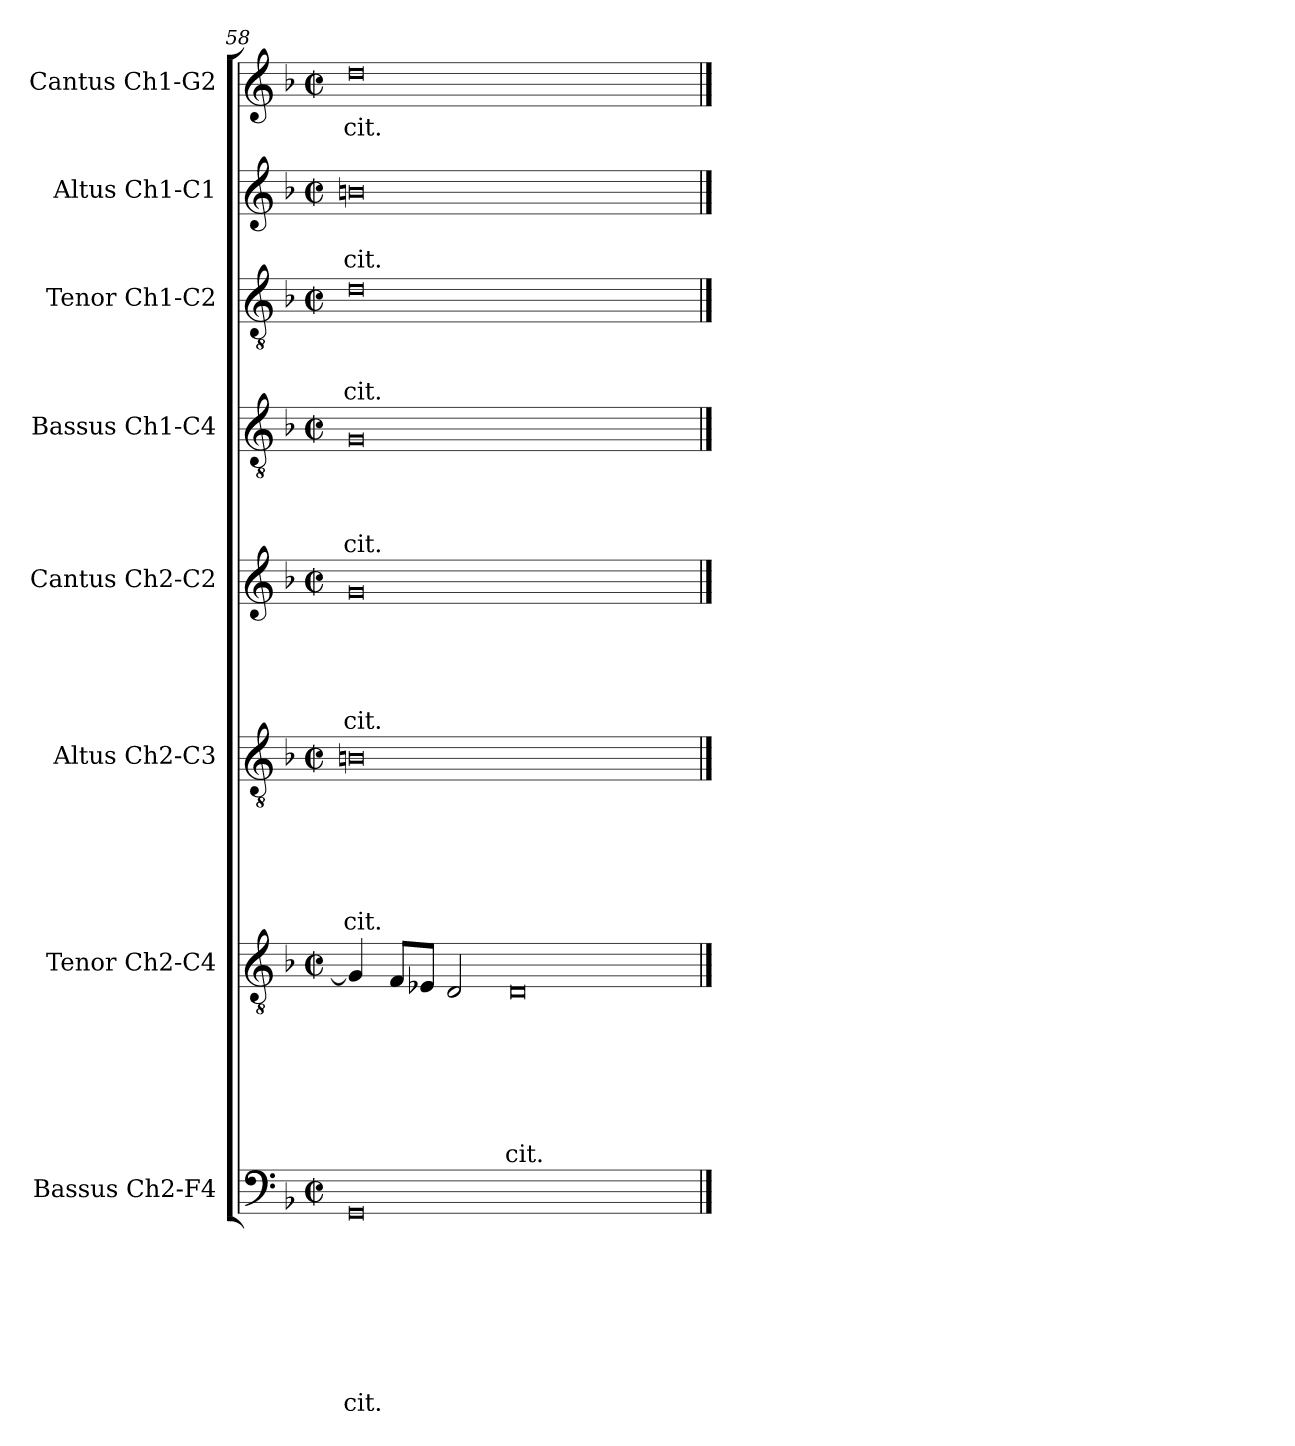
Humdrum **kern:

**kern	**text	**text	**text	**text	**text	**text	**text	**text	**kern	**text	**text	**text	**text	**text	**text	**text	**kern	**text	**text	**text	**text	**text	**text	**kern	**text	**text	**text	**text	**text	**kern	**text	**text	**text	**text	**kern	**text	**text	**text	**kern	**text	**text	**kern	**text
*part8	*part8	*part8	*part8	*part8	*part8	*part8	*part8	*part8	*part7	*part7	*part7	*part7	*part7	*part7	*part7	*part7	*part6	*part6	*part6	*part6	*part6	*part6	*part6	*part5	*part5	*part5	*part5	*part5	*part5	*part4	*part4	*part4	*part4	*part4	*part3	*part3	*part3	*part3	*part2	*part2	*part2	*part1	*part1
*staff8	*staff8	*staff8	*staff8	*staff8	*staff8	*staff8	*staff8	*staff8	*staff7	*staff7	*staff7	*staff7	*staff7	*staff7	*staff7	*staff7	*staff6	*staff6	*staff6	*staff6	*staff6	*staff6	*staff6	*staff5	*staff5	*staff5	*staff5	*staff5	*staff5	*staff4	*staff4	*staff4	*staff4	*staff4	*staff3	*staff3	*staff3	*staff3	*staff2	*staff2	*staff2	*staff1	*staff1
*I"Bassus Ch2-F4	*	*	*	*	*	*	*	*	*I"Tenor Ch2-C4	*	*	*	*	*	*	*	*I"Altus Ch2-C3	*	*	*	*	*	*	*I"Cantus Ch2-C2	*	*	*	*	*	*I"Bassus Ch1-C4	*	*	*	*	*I"Tenor Ch1-C2	*	*	*	*I"Altus Ch1-C1	*	*	*I"Cantus Ch1-G2	*
*I'B2	*	*	*	*	*	*	*	*	*I'T2	*	*	*	*	*	*	*	*I'A2	*	*	*	*	*	*	*I'C2	*	*	*	*	*	*I'B	*	*	*	*	*I'T	*	*	*	*I'A	*	*	*I'C	*
*clefF4	*	*	*	*	*	*	*	*	*clefGv2	*	*	*	*	*	*	*	*clefGv2	*	*	*	*	*	*	*clefG2	*	*	*	*	*	*clefGv2	*	*	*	*	*clefGv2	*	*	*	*clefG2	*	*	*clefG2	*
*k[b-]	*	*	*	*	*	*	*	*	*k[b-]	*	*	*	*	*	*	*	*k[b-]	*	*	*	*	*	*	*k[b-]	*	*	*	*	*	*k[b-]	*	*	*	*	*k[b-]	*	*	*	*k[b-]	*	*	*k[b-]	*
*F:	*	*	*	*	*	*	*	*	*F:	*	*	*	*	*	*	*	*F:	*	*	*	*	*	*	*F:	*	*	*	*	*	*F:	*	*	*	*	*F:	*	*	*	*F:	*	*	*F:	*
*M2/2	*	*	*	*	*	*	*	*	*M2/2	*	*	*	*	*	*	*	*M2/2	*	*	*	*	*	*	*M2/2	*	*	*	*	*	*M2/2	*	*	*	*	*M2/2	*	*	*	*M2/2	*	*	*M2/2	*
*met(c|)	*	*	*	*	*	*	*	*	*met(c|)	*	*	*	*	*	*	*	*met(c|)	*	*	*	*	*	*	*met(c|)	*	*	*	*	*	*met(c|)	*	*	*	*	*met(c|)	*	*	*	*met(c|)	*	*	*met(c|)	*
=58	=58	=58	=58	=58	=58	=58	=58	=58	=58	=58	=58	=58	=58	=58	=58	=58	=58	=58	=58	=58	=58	=58	=58	=58	=58	=58	=58	=58	=58	=58	=58	=58	=58	=58	=58	=58	=58	=58	=58	=58	=58	=58	=58
!	!	!	!	!	!	!	!	!LO:LY:b	!	!	!	!	!	!	!	!	!	!	!	!	!	!	!LO:LY:b	!	!	!	!	!	!LO:LY:b	!	!	!	!	!LO:LY:b	!	!	!	!LO:LY:b	!	!	!LO:LY:b	!	!LO:LY:b
0GG	.	.	.	.	.	.	.	-cit.	4G/]	.	.	.	.	.	.	.	0Bn	.	.	.	.	.	-cit.	0g	.	.	.	.	-cit.	0G	.	.	.	-cit.	0d	.	.	-cit.	0bn	.	-cit.	0dd	-cit.
.	.	.	.	.	.	.	.	.	8F/L	.	.	.	.	.	.	.	.	.	.	.	.	.	.	.	.	.	.	.	.	.	.	.	.	.	.	.	.	.	.	.	.	.	.
.	.	.	.	.	.	.	.	.	8E-X/J	.	.	.	.	.	.	.	.	.	.	.	.	.	.	.	.	.	.	.	.	.	.	.	.	.	.	.	.	.	.	.	.	.	.
.	.	.	.	.	.	.	.	.	2D/	.	.	.	.	.	.	.	.	.	.	.	.	.	.	.	.	.	.	.	.	.	.	.	.	.	.	.	.	.	.	.	.	.	.
!	!	!	!	!	!	!	!	!	!	!	!	!	!	!	!	!LO:LY:b	!	!	!	!	!	!	!	!	!	!	!	!	!	!	!	!	!	!	!	!	!	!	!	!	!	!	!
.	.	.	.	.	.	.	.	.	0D	.	.	.	.	.	.	-cit.	.	.	.	.	.	.	.	.	.	.	.	.	.	.	.	.	.	.	.	.	.	.	.	.	.	.	.
1ryy	.	.	.	.	.	.	.	.	.	.	.	.	.	.	.	.	1ryy	.	.	.	.	.	.	1ryy	.	.	.	.	.	1ryy	.	.	.	.	1ryy	.	.	.	1ryy	.	.	1ryy	.
==	==	==	==	==	==	==	==	==	==	==	==	==	==	==	==	==	==	==	==	==	==	==	==	==	==	==	==	==	==	==	==	==	==	==	==	==	==	==	==	==	==	==	==
*-	*-	*-	*-	*-	*-	*-	*-	*-	*-	*-	*-	*-	*-	*-	*-	*-	*-	*-	*-	*-	*-	*-	*-	*-	*-	*-	*-	*-	*-	*-	*-	*-	*-	*-	*-	*-	*-	*-	*-	*-	*-	*-	*-
